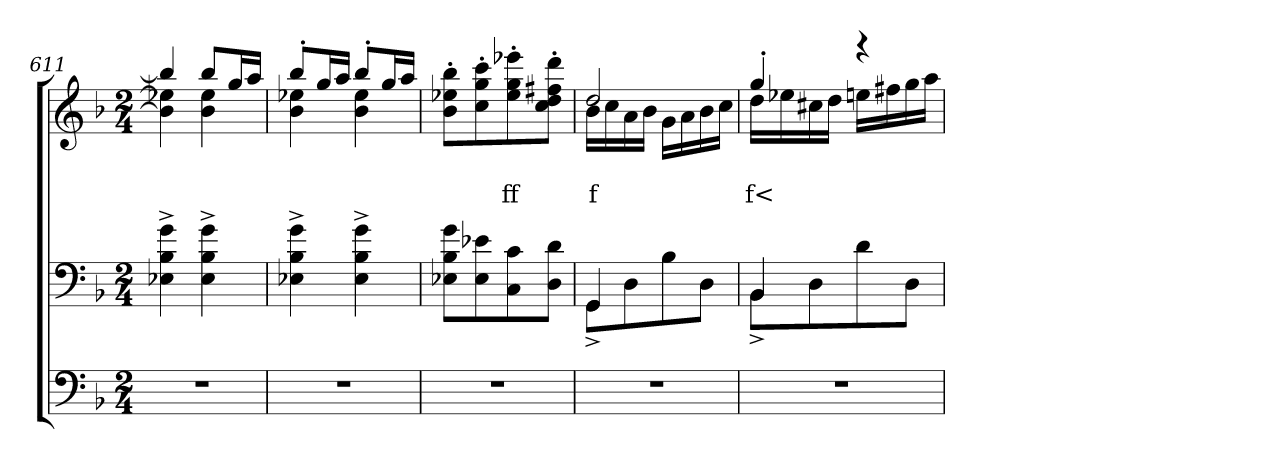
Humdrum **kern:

**kern	**kern	**kern	**text	**text
*part3	*part2	*part1	*part1	*part1
*staff3	*staff2	*staff1	*staff1	*staff1
*clefF4	*clefF4	*clefG2	*	*
*k[b-]	*k[b-]	*k[b-]	*	*
*M2/4	*M2/4	*M2/4	*	*
=611	=611	=611	=611	=611
*	*	*^	*	*
2r	4g^> 4B-^> 4E-X^>	4bb-]	4ee-X] 4b-]	.	.
.	4g^> 4B-^> 4E-^>	8bb-L	4ee- 4b-	.	.
.	.	16ggL	.	.	.
.	.	16aaJJ	.	.	.
=612	=612	=612	=612	=612	=612
2r	4g^> 4B-^> 4E-X^>	8bb-'>L	4ee-X 4b-	.	.
.	.	16ggL	.	.	.
.	.	16aaJJ	.	.	.
.	4g^> 4B-^> 4E-^>	8bb-'>L	4ee- 4b-	.	.
.	.	16ggL	.	.	.
.	.	16aaJJ	.	.	.
*	*	*v	*v	*	*
=613	=613	=613	=613	=613
2r	8g 8B- 8E-XL	8bb-'> 8ee-X'> 8b-'>L	.	.
.	8e- 8E-	8ccc'> 8gg'> 8cc'>	.	.
.	8c 8C	8eee-'> 8gg'> 8ee-'>	.	ff
.	8d 8DJ	8ddd'> 8ff#X'> 8dd'> 8cc'>J	.	.
=614	=614	=614	=614	=614
*	*^	*^	*	*
2r	4GG	8GG^>L	2dd	16b-LL	.	f
.	.	.	.	16cc	.	.
.	.	8D	.	16a	.	.
.	.	.	.	16b-JJ	.	.
.	4ryy	8B-	.	16gLL	.	.
.	.	.	.	16a	.	.
.	.	8DJ	.	16b-	.	.
.	.	.	.	16ccJJ	.	.
=615	=615	=615	=615	=615	=615	=615
2r	4BB-	8BB-^>L	4gg'>	16ddLL	.	f<
.	.	.	.	16ee-X	.	.
.	.	8D	.	16cc#X	.	.
.	.	.	.	16ddJJ	.	.
.	4ryy	8d	4r	16eenLL	.	.
.	.	.	.	16ff#X	.	.
.	.	8DJ	.	16gg	.	.
.	.	.	.	16aaJJ	.	.
*	*v	*v	*	*	*	*
*	*	*v	*v	*	*
=	=	=	=	=
*-	*-	*-	*-	*-
